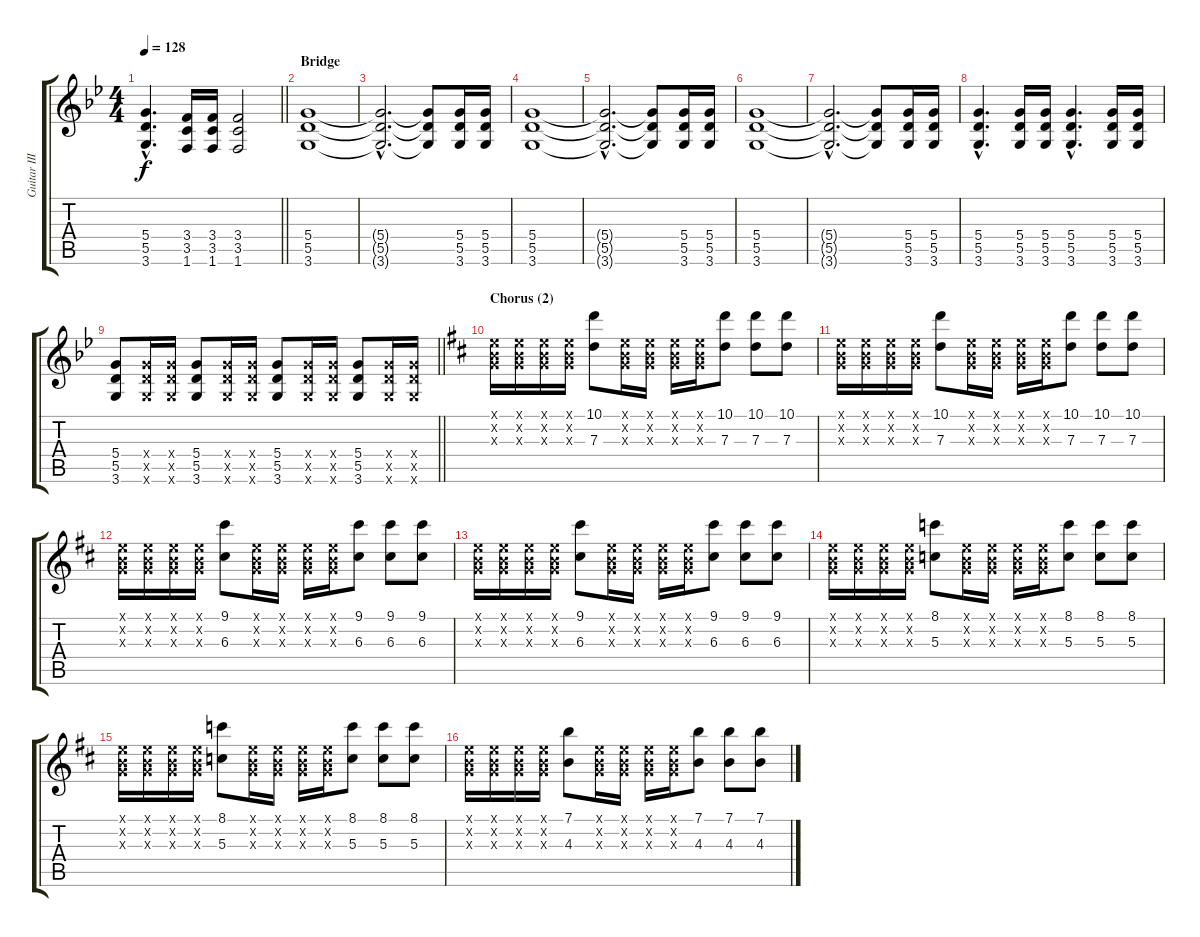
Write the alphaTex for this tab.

\track ("Guitar III" "Guitar III") {instrument distortionguitar}
\staff {score tabs}
\tuning (E4 B3 G3 D3 A2 E2) {hide}
\ts (4 4)
\tempo 128
\clef g2
\barLineRight lightlight
\ks gminor
(5.4{hac} 5.5{hac} 3.6{hac}).4{d dy f} (3.4 3.5 1.6).16 (3.4 3.5 1.6).16 (3.4 3.5 1.6).2 |
\section ("" "Bridge")
(5.4 5.5 3.6).1 |
(5.4{hac t} 5.5{hac t} 3.6{hac t}).2{d} (5.4{t} 5.5{t} 3.6{t}).8 (5.4 5.5 3.6).16 (5.4 5.5 3.6).16 |
(5.4 5.5 3.6).1 |
(5.4{hac t} 5.5{hac t} 3.6{hac t}).2{d} (5.4{t} 5.5{t} 3.6{t}).8 (5.4 5.5 3.6).16 (5.4 5.5 3.6).16 |
(5.4 5.5 3.6).1 |
(5.4{hac t} 5.5{hac t} 3.6{hac t}).2{d} (5.4{t} 5.5{t} 3.6{t}).8 (5.4 5.5 3.6).16 (5.4 5.5 3.6).16 |
(5.4{hac} 5.5{hac} 3.6{hac}).4{d} (5.4 5.5 3.6).16 (5.4 5.5 3.6).16 (5.4{hac} 5.5{hac} 3.6{hac}).4{d} (5.4 5.5 3.6).16 (5.4 5.5 3.6).16 |
\barLineRight lightlight
(5.4 5.5 3.6).8 (5.4{x} 5.5{x} 3.6{x}).16 (5.4{x} 5.5{x} 3.6{x}).16 (5.4 5.5 3.6).8 (5.4{x} 5.5{x} 3.6{x}).16 (5.4{x} 5.5{x} 3.6{x}).16 (5.4 5.5 3.6).8 (5.4{x} 5.5{x} 3.6{x}).16 (5.4{x} 5.5{x} 3.6{x}).16 (5.4 5.5 3.6).8 (5.4{x} 5.5{x} 3.6{x}).16 (5.4{x} 5.5{x} 3.6{x}).16 |
\section ("" "Chorus (2)")
\ks d
(0.1{x} 0.2{x} 0.3{x}).16 (0.1{x} 0.2{x} 0.3{x}).16 (0.1{x} 0.2{x} 0.3{x}).16 (0.1{x} 0.2{x} 0.3{x}).16 (10.1 7.3).8 (0.1{x} 0.2{x} 0.3{x}).16 (0.1{x} 0.2{x} 0.3{x}).16 (0.1{x} 0.2{x} 0.3{x}).16 (0.1{x} 0.2{x} 0.3{x}).16 (10.1 7.3).8 (10.1 7.3).8 (10.1 7.3).8 |
(0.1{x} 0.2{x} 0.3{x}).16 (0.1{x} 0.2{x} 0.3{x}).16 (0.1{x} 0.2{x} 0.3{x}).16 (0.1{x} 0.2{x} 0.3{x}).16 (10.1 7.3).8 (0.1{x} 0.2{x} 0.3{x}).16 (0.1{x} 0.2{x} 0.3{x}).16 (0.1{x} 0.2{x} 0.3{x}).16 (0.1{x} 0.2{x} 0.3{x}).16 (10.1 7.3).8 (10.1 7.3).8 (10.1 7.3).8 |
(0.1{x} 0.2{x} 0.3{x}).16 (0.1{x} 0.2{x} 0.3{x}).16 (0.1{x} 0.2{x} 0.3{x}).16 (0.1{x} 0.2{x} 0.3{x}).16 (9.1 6.3).8 (0.1{x} 0.2{x} 0.3{x}).16 (0.1{x} 0.2{x} 0.3{x}).16 (0.1{x} 0.2{x} 0.3{x}).16 (0.1{x} 0.2{x} 0.3{x}).16 (9.1 6.3).8 (9.1 6.3).8 (9.1 6.3).8 |
(0.1{x} 0.2{x} 0.3{x}).16 (0.1{x} 0.2{x} 0.3{x}).16 (0.1{x} 0.2{x} 0.3{x}).16 (0.1{x} 0.2{x} 0.3{x}).16 (9.1 6.3).8 (0.1{x} 0.2{x} 0.3{x}).16 (0.1{x} 0.2{x} 0.3{x}).16 (0.1{x} 0.2{x} 0.3{x}).16 (0.1{x} 0.2{x} 0.3{x}).16 (9.1 6.3).8 (9.1 6.3).8 (9.1 6.3).8 |
(0.1{x} 0.2{x} 0.3{x}).16 (0.1{x} 0.2{x} 0.3{x}).16 (0.1{x} 0.2{x} 0.3{x}).16 (0.1{x} 0.2{x} 0.3{x}).16 (8.1 5.3).8 (0.1{x} 0.2{x} 0.3{x}).16 (0.1{x} 0.2{x} 0.3{x}).16 (0.1{x} 0.2{x} 0.3{x}).16 (0.1{x} 0.2{x} 0.3{x}).16 (8.1 5.3).8 (8.1 5.3).8 (8.1 5.3).8 |
(0.1{x} 0.2{x} 0.3{x}).16 (0.1{x} 0.2{x} 0.3{x}).16 (0.1{x} 0.2{x} 0.3{x}).16 (0.1{x} 0.2{x} 0.3{x}).16 (8.1 5.3).8 (0.1{x} 0.2{x} 0.3{x}).16 (0.1{x} 0.2{x} 0.3{x}).16 (0.1{x} 0.2{x} 0.3{x}).16 (0.1{x} 0.2{x} 0.3{x}).16 (8.1 5.3).8 (8.1 5.3).8 (8.1 5.3).8 |
(0.1{x} 0.2{x} 0.3{x}).16 (0.1{x} 0.2{x} 0.3{x}).16 (0.1{x} 0.2{x} 0.3{x}).16 (0.1{x} 0.2{x} 0.3{x}).16 (7.1 4.3).8 (0.1{x} 0.2{x} 0.3{x}).16 (0.1{x} 0.2{x} 0.3{x}).16 (0.1{x} 0.2{x} 0.3{x}).16 (0.1{x} 0.2{x} 0.3{x}).16 (7.1 4.3).8 (7.1 4.3).8 (7.1 4.3).8
